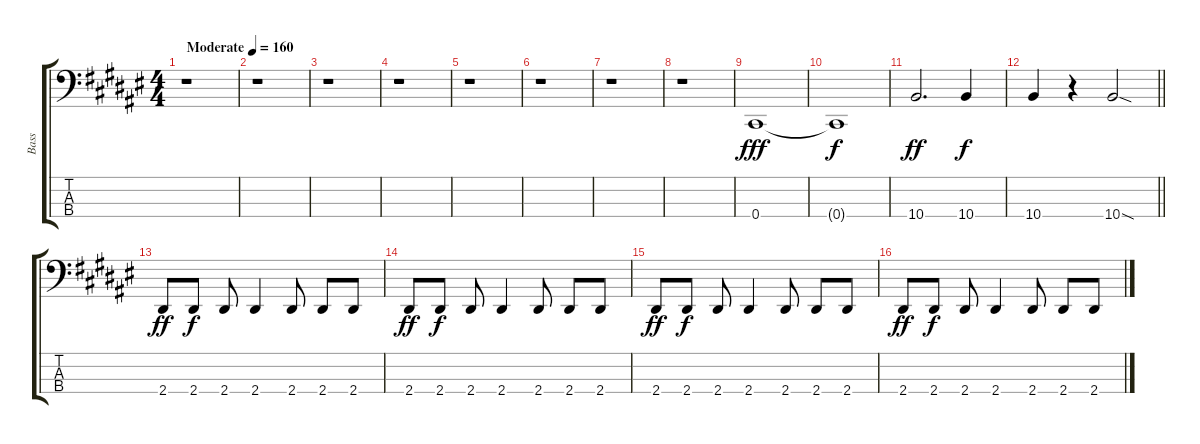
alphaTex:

\track ("Bass" "Bass") {instrument acousticbass}
\staff {score tabs}
\tuning (Gb2 Db2 Ab1 Db1) {hide}
\ts (4 4)
\tempo (160 "Moderate")
\clef f4
\ks d#minor
r.1{dy fff instrument acousticbass} |
r.1 |
r.1 |
r.1 |
r.1 |
r.1 |
r.1 |
r.1 |
0.4.1 |
0.4{t}.1{dy f} |
10.4.2{d dy ff} 10.4.4{dy f} |
\barLineRight lightlight
10.4.4 r.4 10.4{sod}.2 |
2.4.8{dy ff} 2.4.8{dy f} 2.4.8 2.4.4 2.4.8 2.4.8 2.4.8 |
2.4.8{dy ff} 2.4.8{dy f} 2.4.8 2.4.4 2.4.8 2.4.8 2.4.8 |
2.4.8{dy ff} 2.4.8{dy f} 2.4.8 2.4.4 2.4.8 2.4.8 2.4.8 |
2.4.8{dy ff} 2.4.8{dy f} 2.4.8 2.4.4 2.4.8 2.4.8 2.4.8
